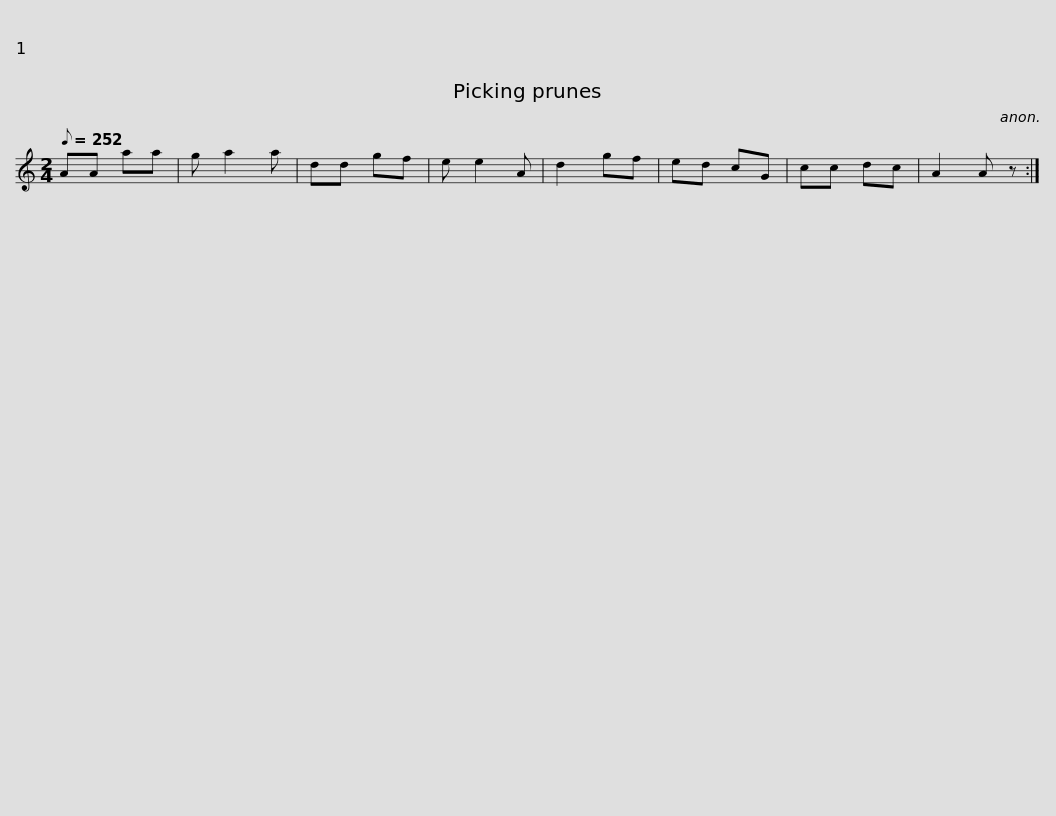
X:1
L:1/8
Q:1/8=252
M:2/4
I:linebreak $
K:C
V:1 treble
V:1
 AA aa | g a2 a | dd gf | e e2 A | d2 gf | %5
 ed cG | cc dc | A2 A z :| %8
